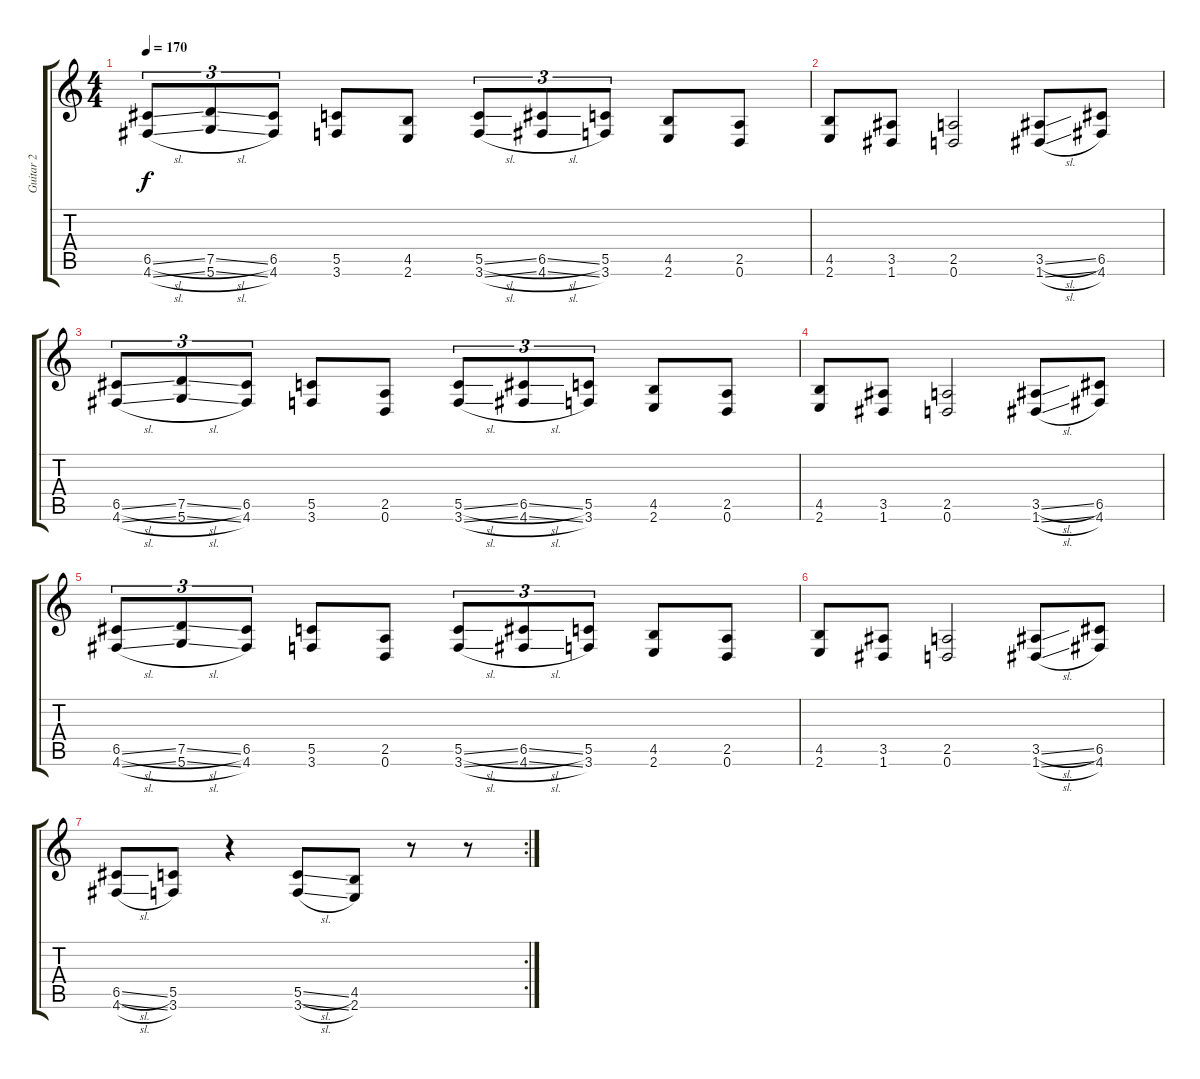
\track ("Guitar 2" "Guitar 2") {instrument distortionguitar}
\staff {score tabs}
\tuning (D4 A3 F3 C3 G2 D2) {hide}
\ts (4 4)
\tempo 170
\clef g2
\ks c
(6.5{sl} 4.6{sl}).8{tu (3 2) dy f} (7.5{sl} 5.6{sl}).8{tu (3 2)} (6.5 4.6).8{tu (3 2)} (5.5 3.6).8 (4.5 2.6).8 (5.5{sl} 3.6{sl}).8{tu (3 2)} (6.5{sl} 4.6{sl}).8{tu (3 2)} (5.5 3.6).8{tu (3 2)} (4.5 2.6).8 (2.5 0.6).8 |
(4.5 2.6).8 (3.5 1.6).8 (2.5 0.6).2 (3.5{sl} 1.6{sl}).8 (6.5 4.6).8 |
(6.5{sl} 4.6{sl}).8{tu (3 2)} (7.5{sl} 5.6{sl}).8{tu (3 2)} (6.5 4.6).8{tu (3 2)} (5.5 3.6).8 (2.5 0.6).8 (5.5{sl} 3.6{sl}).8{tu (3 2)} (6.5{sl} 4.6{sl}).8{tu (3 2)} (5.5 3.6).8{tu (3 2)} (4.5 2.6).8 (2.5 0.6).8 |
(4.5 2.6).8 (3.5 1.6).8 (2.5 0.6).2 (3.5{sl} 1.6{sl}).8 (6.5 4.6).8 |
(6.5{sl} 4.6{sl}).8{tu (3 2)} (7.5{sl} 5.6{sl}).8{tu (3 2)} (6.5 4.6).8{tu (3 2)} (5.5 3.6).8 (2.5 0.6).8 (5.5{sl} 3.6{sl}).8{tu (3 2)} (6.5{sl} 4.6{sl}).8{tu (3 2)} (5.5 3.6).8{tu (3 2)} (4.5 2.6).8 (2.5 0.6).8 |
(4.5 2.6).8 (3.5 1.6).8 (2.5 0.6).2 (3.5{sl} 1.6{sl}).8 (6.5 4.6).8 |
\rc 2
(6.5{sl} 4.6{sl}).8 (5.5 3.6).8 r.4 (5.5{sl} 3.6{sl}).8 (4.5 2.6).8 r.8 r.8
